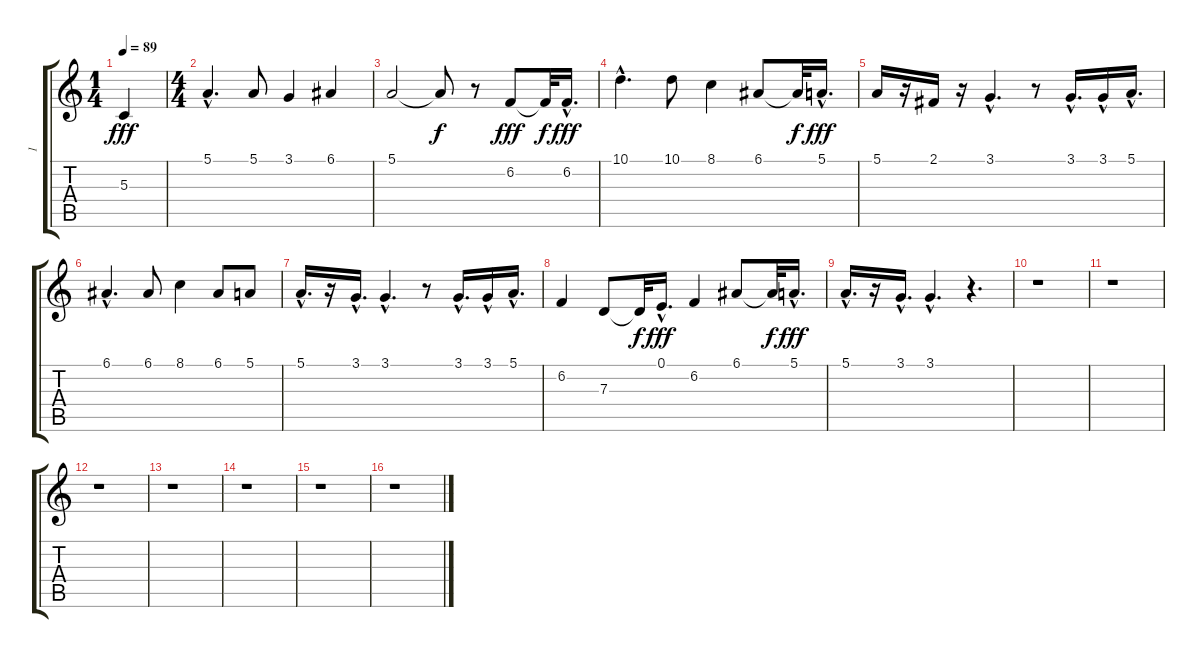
\track ("1" "1") {instrument frenchhorn}
\staff {score tabs}
\tuning (E4 B3 G3 D3 A2 E2) {hide}
\ts (1 4)
\tempo 89
\clef g2
\ks c
5.3.4{dy fff instrument frenchhorn} |
\ts (4 4)
5.1{hac}.4{d} 5.1.8 3.1.4 6.1.4 |
5.1.2 5.1{t}.8{dy f} r.8 6.2.8{dy fff} 6.2{t}.32{dy f} 6.2{hac}.16{d dy fff} |
10.1{hac}.4{d} 10.1.8 8.1.4 6.1.8 6.1{t}.32{dy f} 5.1{hac}.16{d dy fff} |
5.1.16 r.16 2.1.16 r.16 3.1{hac}.4{d} r.8 3.1{hac}.16{d} 3.1{hac}.16 5.1{hac}.16{d} |
6.1{hac}.4{d} 6.1.8 8.1.4 6.1.8 5.1.8 |
5.1{hac}.16{d} r.16 3.1{hac}.16{d} 3.1{hac}.4{d} r.8 3.1{hac}.16{d} 3.1{hac}.16 5.1{hac}.16{d} |
6.2.4 7.3.8 7.3{t}.32{dy f} 0.1{hac}.16{d dy fff} 6.2.4 6.1.8 6.1{t}.32{dy f} 5.1{hac}.16{d dy fff} |
5.1{hac}.16{d} r.16 3.1{hac}.16{d} 3.1{hac}.4{d} r.4{d} |
r.1 |
r.1 |
r.1 |
r.1 |
r.1 |
r.1 |
r.1
